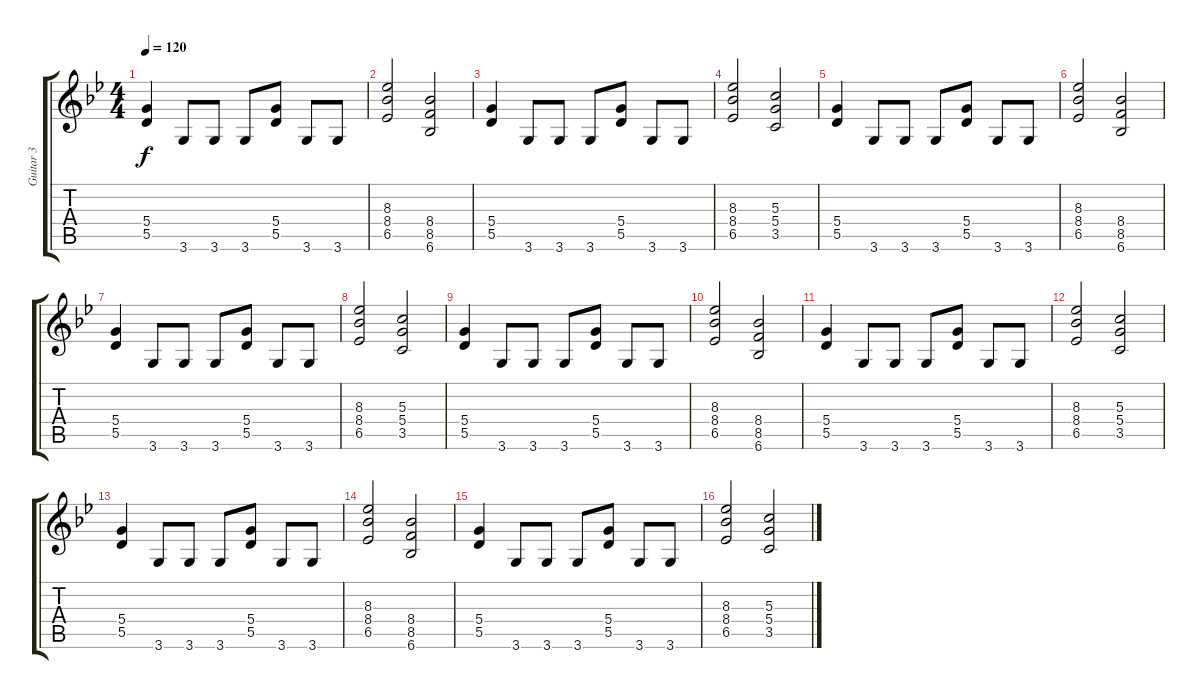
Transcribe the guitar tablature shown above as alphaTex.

\track ("Guitar 3" "Guitar 3") {instrument distortionguitar}
\staff {score tabs}
\tuning (E4 B3 G3 D3 A2 E2) {hide}
\ts (4 4)
\tempo 120
\clef g2
\ks gminor
(5.4 5.5).4{dy f} 3.6.8 3.6.8 3.6.8 (5.4 5.5).8 3.6.8 3.6.8 |
(8.3 8.4 6.5).2 (8.4 8.5 6.6).2 |
(5.4 5.5).4 3.6.8 3.6.8 3.6.8 (5.4 5.5).8 3.6.8 3.6.8 |
(8.3 8.4 6.5).2 (5.3 5.4 3.5).2 |
(5.4 5.5).4 3.6.8 3.6.8 3.6.8 (5.4 5.5).8 3.6.8 3.6.8 |
(8.3 8.4 6.5).2 (8.4 8.5 6.6).2 |
(5.4 5.5).4 3.6.8 3.6.8 3.6.8 (5.4 5.5).8 3.6.8 3.6.8 |
(8.3 8.4 6.5).2 (5.3 5.4 3.5).2 |
(5.4 5.5).4 3.6.8 3.6.8 3.6.8 (5.4 5.5).8 3.6.8 3.6.8 |
(8.3 8.4 6.5).2 (8.4 8.5 6.6).2 |
(5.4 5.5).4 3.6.8 3.6.8 3.6.8 (5.4 5.5).8 3.6.8 3.6.8 |
(8.3 8.4 6.5).2 (5.3 5.4 3.5).2 |
(5.4 5.5).4 3.6.8 3.6.8 3.6.8 (5.4 5.5).8 3.6.8 3.6.8 |
(8.3 8.4 6.5).2 (8.4 8.5 6.6).2 |
(5.4 5.5).4 3.6.8 3.6.8 3.6.8 (5.4 5.5).8 3.6.8 3.6.8 |
(8.3 8.4 6.5).2 (5.3 5.4 3.5).2
